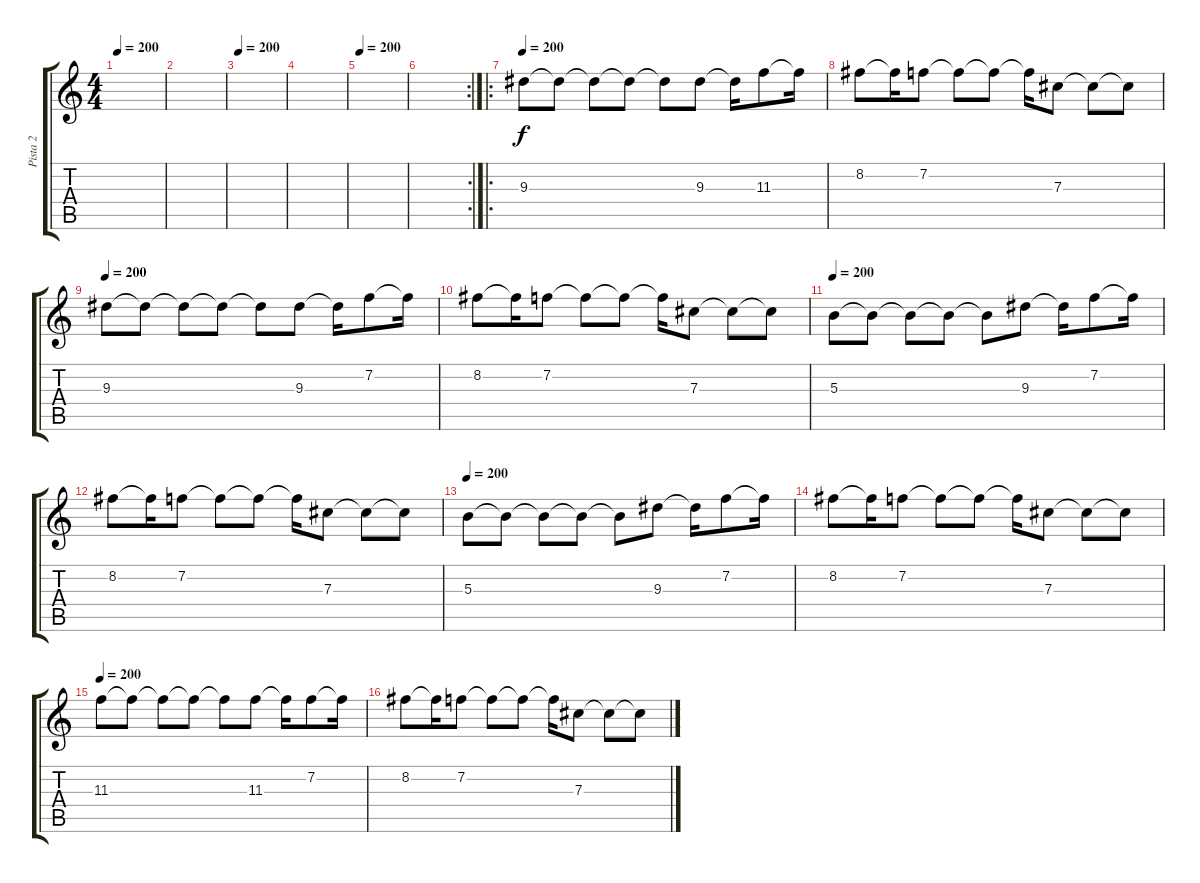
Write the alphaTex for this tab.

\track ("Pista 2" "Pista 2") {instrument distortionguitar}
\staff {score tabs}
\tuning (Eb4 Bb3 Gb3 Db3 Ab2 Eb2) {hide}
\ts (4 4)
\tempo 200
\clef g2
\ks c
|
|
\tempo 200
|
|
\tempo 200
|
\rc 2
|
\ro
\tempo 200
9.3.8 9.3{t}.8 9.3{t}.8 9.3{t}.8 9.3{t}.8 9.3.8 9.3{t}.16 11.3.8 11.3{t}.16 |
8.2.8 8.2{t}.16 7.2.8 7.2{t}.8 7.2{t}.8 7.2{t}.16 7.3.8 7.3{t}.8 7.3{t}.8 |
\tempo 200
9.3.8 9.3{t}.8 9.3{t}.8 9.3{t}.8 9.3{t}.8 9.3.8 9.3{t}.16 7.2.8 7.2{t}.16 |
8.2.8 8.2{t}.16 7.2.8 7.2{t}.8 7.2{t}.8 7.2{t}.16 7.3.8 7.3{t}.8 7.3{t}.8 |
\tempo 200
5.3.8 5.3{t}.8 5.3{t}.8 5.3{t}.8 5.3{t}.8 9.3.8 9.3{t}.16 7.2.8 7.2{t}.16 |
8.2.8 8.2{t}.16 7.2.8 7.2{t}.8 7.2{t}.8 7.2{t}.16 7.3.8 7.3{t}.8 7.3{t}.8 |
\tempo 200
5.3.8 5.3{t}.8 5.3{t}.8 5.3{t}.8 5.3{t}.8 9.3.8 9.3{t}.16 7.2.8 7.2{t}.16 |
8.2.8 8.2{t}.16 7.2.8 7.2{t}.8 7.2{t}.8 7.2{t}.16 7.3.8 7.3{t}.8 7.3{t}.8 |
\tempo 200
11.3.8 11.3{t}.8 11.3{t}.8 11.3{t}.8 11.3{t}.8 11.3.8 11.3{t}.16 7.2.8 7.2{t}.16 |
8.2.8 8.2{t}.16 7.2.8 7.2{t}.8 7.2{t}.8 7.2{t}.16 7.3.8 7.3{t}.8 7.3{t}.8
